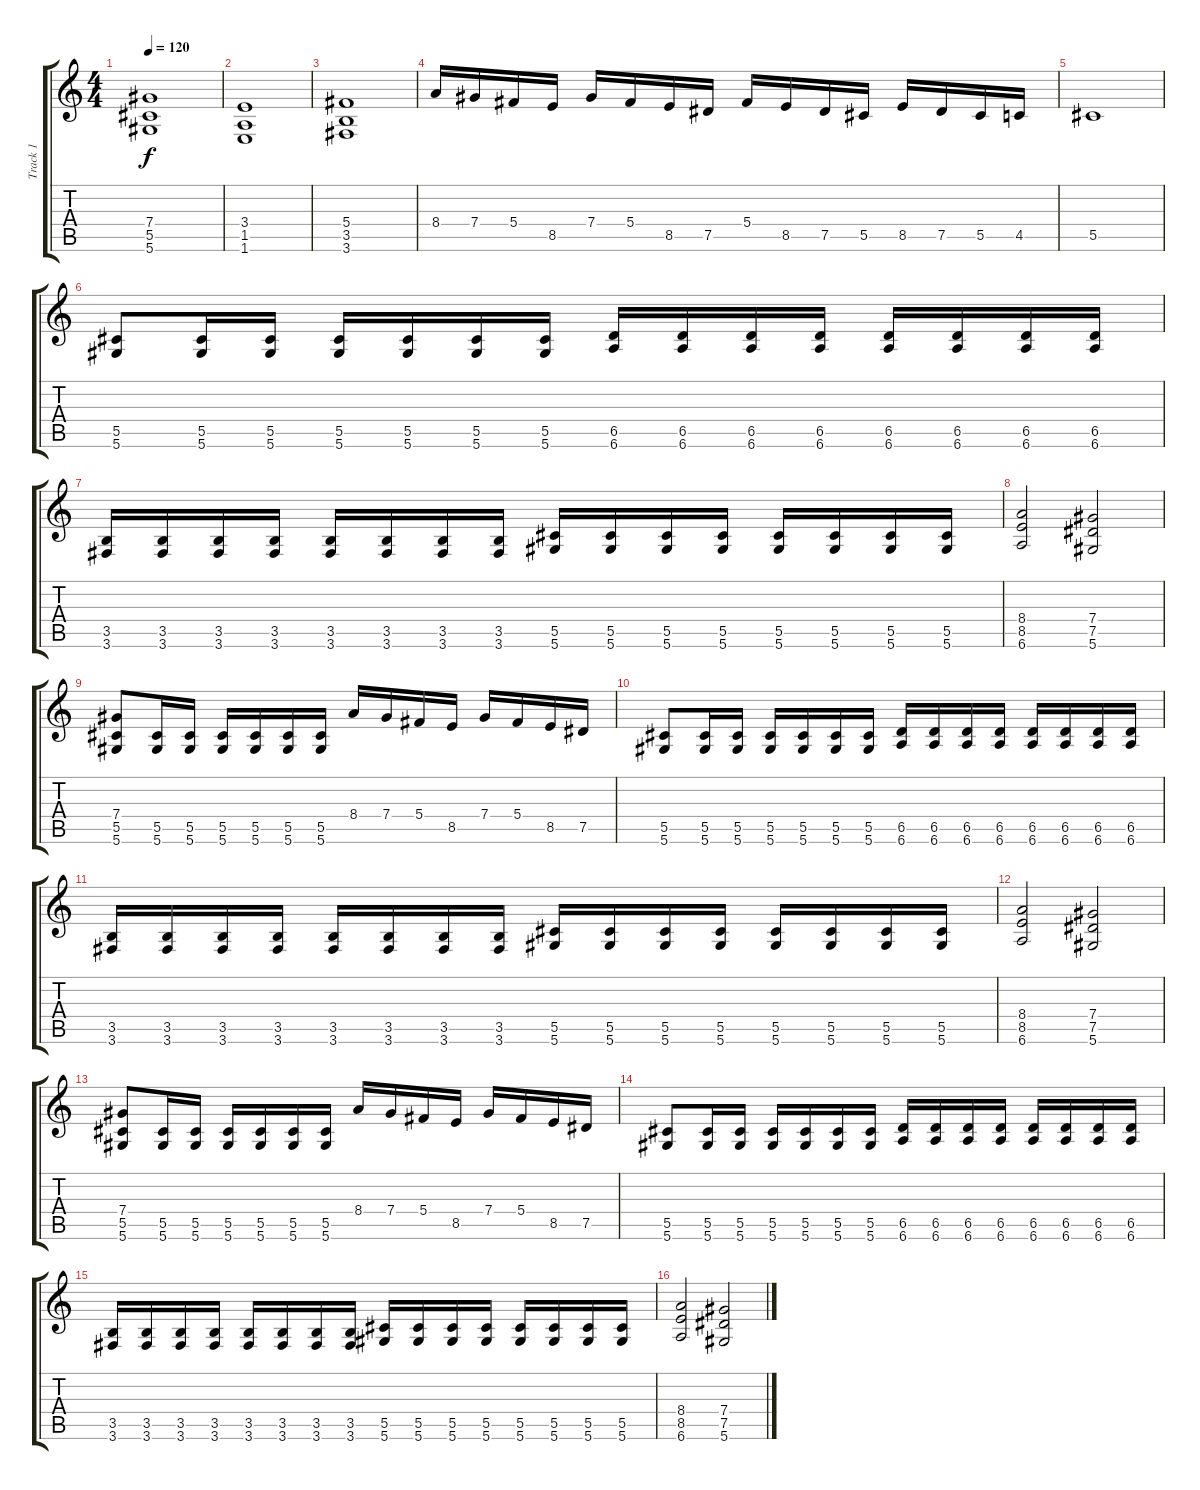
\track ("Track 1" "Track 1") {instrument distortionguitar}
\staff {score tabs}
\tuning (Eb4 Bb3 Gb3 Db3 Ab2 Eb2) {hide}
\ts (4 4)
\tempo 120
\clef g2
\ks c
(7.4 5.5 5.6).1{dy f} |
(3.4 1.5 1.6).1 |
(5.4 3.5 3.6).1 |
8.4.16 7.4.16 5.4.16 8.5.16 7.4.16 5.4.16 8.5.16 7.5.16 5.4.16 8.5.16 7.5.16 5.5.16 8.5.16 7.5.16 5.5.16 4.5.16 |
5.5.1 |
(5.5 5.6).8 (5.5 5.6).16 (5.5 5.6).16 (5.5 5.6).16 (5.5 5.6).16 (5.5 5.6).16 (5.5 5.6).16 (6.5 6.6).16 (6.5 6.6).16 (6.5 6.6).16 (6.5 6.6).16 (6.5 6.6).16 (6.5 6.6).16 (6.5 6.6).16 (6.5 6.6).16 |
(3.5 3.6).16 (3.5 3.6).16 (3.5 3.6).16 (3.5 3.6).16 (3.5 3.6).16 (3.5 3.6).16 (3.5 3.6).16 (3.5 3.6).16 (5.5 5.6).16 (5.5 5.6).16 (5.5 5.6).16 (5.5 5.6).16 (5.5 5.6).16 (5.5 5.6).16 (5.5 5.6).16 (5.5 5.6).16 |
(8.4 8.5 6.6).2 (7.4 7.5 5.6).2 |
(7.4 5.5 5.6).8 (5.5 5.6).16 (5.5 5.6).16 (5.5 5.6).16 (5.5 5.6).16 (5.5 5.6).16 (5.5 5.6).16 8.4.16 7.4.16 5.4.16 8.5.16 7.4.16 5.4.16 8.5.16 7.5.16 |
(5.5 5.6).8 (5.5 5.6).16 (5.5 5.6).16 (5.5 5.6).16 (5.5 5.6).16 (5.5 5.6).16 (5.5 5.6).16 (6.5 6.6).16 (6.5 6.6).16 (6.5 6.6).16 (6.5 6.6).16 (6.5 6.6).16 (6.5 6.6).16 (6.5 6.6).16 (6.5 6.6).16 |
(3.5 3.6).16 (3.5 3.6).16 (3.5 3.6).16 (3.5 3.6).16 (3.5 3.6).16 (3.5 3.6).16 (3.5 3.6).16 (3.5 3.6).16 (5.5 5.6).16 (5.5 5.6).16 (5.5 5.6).16 (5.5 5.6).16 (5.5 5.6).16 (5.5 5.6).16 (5.5 5.6).16 (5.5 5.6).16 |
(8.4 8.5 6.6).2 (7.4 7.5 5.6).2 |
(7.4 5.5 5.6).8 (5.5 5.6).16 (5.5 5.6).16 (5.5 5.6).16 (5.5 5.6).16 (5.5 5.6).16 (5.5 5.6).16 8.4.16 7.4.16 5.4.16 8.5.16 7.4.16 5.4.16 8.5.16 7.5.16 |
(5.5 5.6).8 (5.5 5.6).16 (5.5 5.6).16 (5.5 5.6).16 (5.5 5.6).16 (5.5 5.6).16 (5.5 5.6).16 (6.5 6.6).16 (6.5 6.6).16 (6.5 6.6).16 (6.5 6.6).16 (6.5 6.6).16 (6.5 6.6).16 (6.5 6.6).16 (6.5 6.6).16 |
(3.5 3.6).16 (3.5 3.6).16 (3.5 3.6).16 (3.5 3.6).16 (3.5 3.6).16 (3.5 3.6).16 (3.5 3.6).16 (3.5 3.6).16 (5.5 5.6).16 (5.5 5.6).16 (5.5 5.6).16 (5.5 5.6).16 (5.5 5.6).16 (5.5 5.6).16 (5.5 5.6).16 (5.5 5.6).16 |
(8.4 8.5 6.6).2 (7.4 7.5 5.6).2
